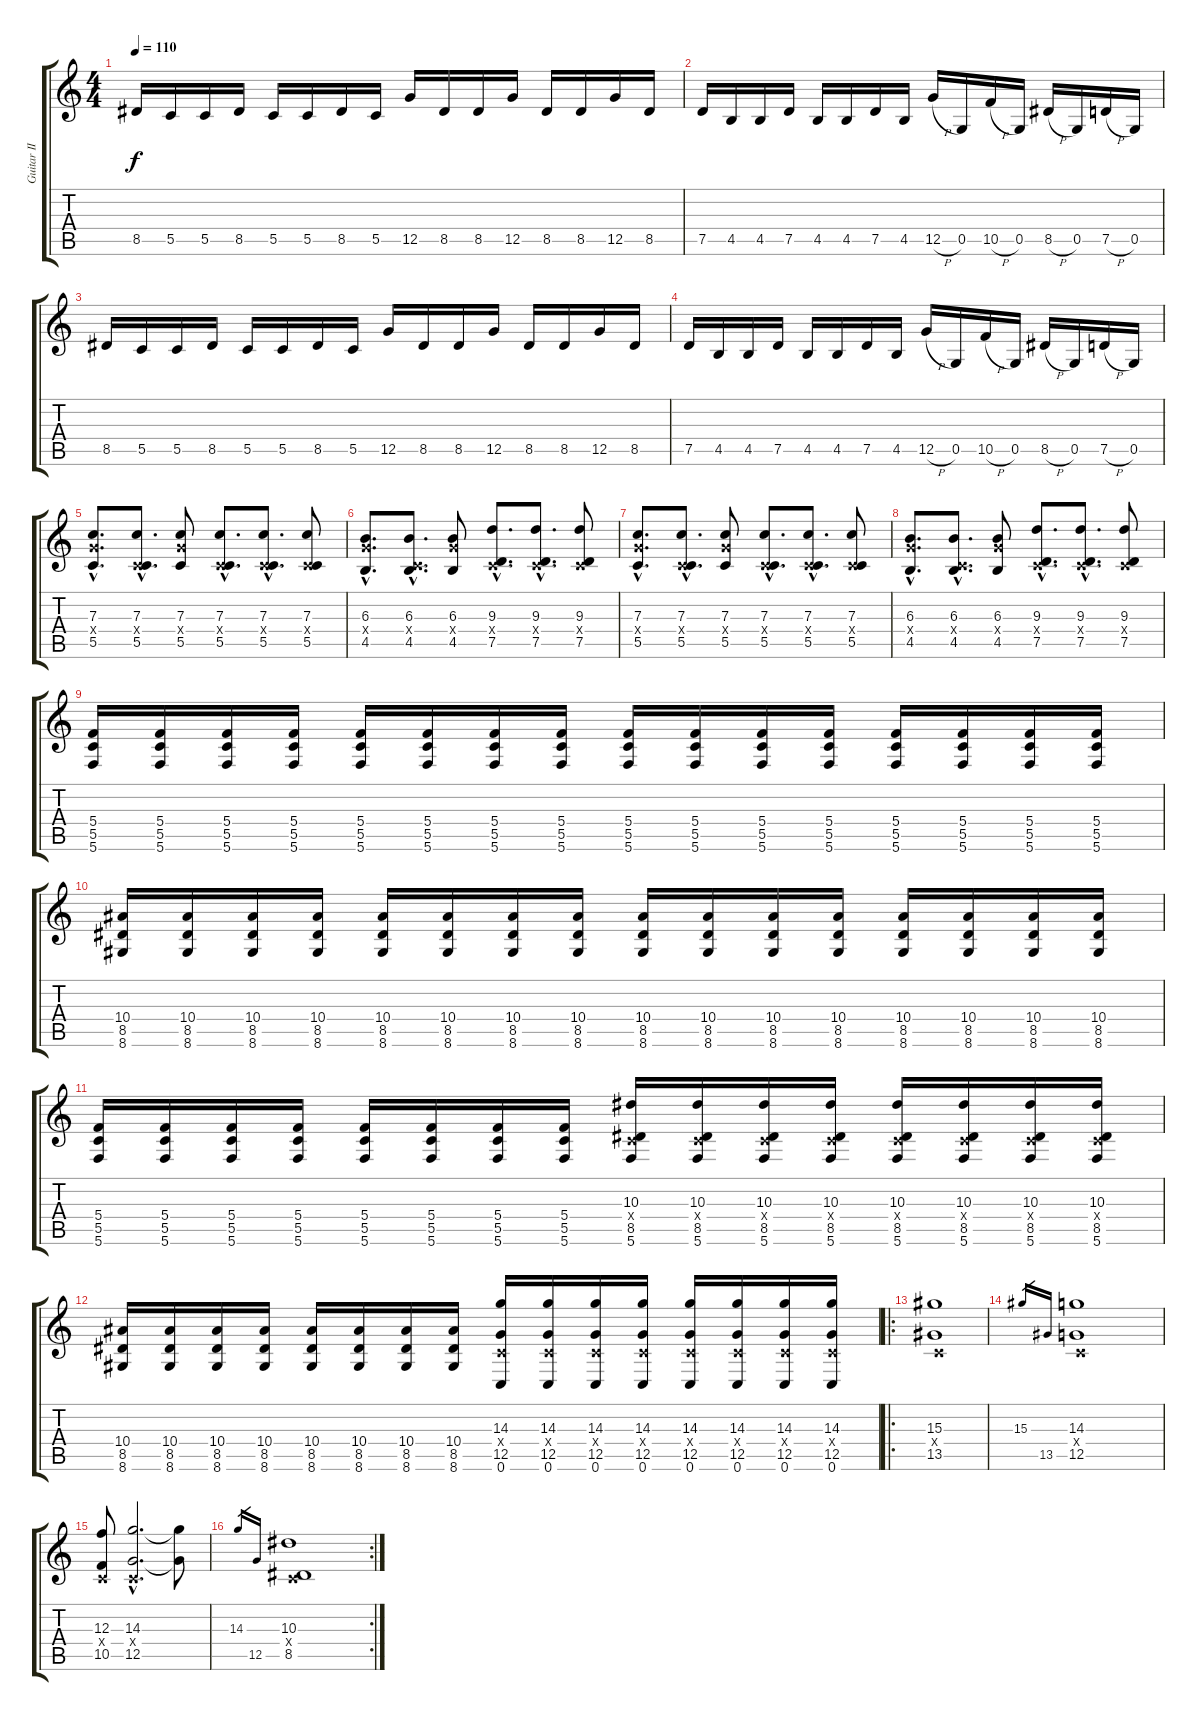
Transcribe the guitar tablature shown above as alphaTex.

\track ("Guitar II" "Guitar II") {instrument distortionguitar}
\staff {score tabs}
\tuning (D4 A3 F3 C3 G2 C2) {hide}
\ts (4 4)
\tempo 110
\clef g2
\ks c
8.5.16{dy f} 5.5.16 5.5.16 8.5.16 5.5.16 5.5.16 8.5.16 5.5.16 12.5.16 8.5.16 8.5.16 12.5.16 8.5.16 8.5.16 12.5.16 8.5.16 |
7.5.16 4.5.16 4.5.16 7.5.16 4.5.16 4.5.16 7.5.16 4.5.16 12.5{h}.16 0.5.16 10.5{h}.16 0.5.16 8.5{h}.16 0.5.16 7.5{h}.16 0.5.16 |
8.5.16 5.5.16 5.5.16 8.5.16 5.5.16 5.5.16 8.5.16 5.5.16 12.5.16 8.5.16 8.5.16 12.5.16 8.5.16 8.5.16 12.5.16 8.5.16 |
7.5.16 4.5.16 4.5.16 7.5.16 4.5.16 4.5.16 7.5.16 4.5.16 12.5{h}.16 0.5.16 10.5{h}.16 0.5.16 8.5{h}.16 0.5.16 7.5{h}.16 0.5.16 |
(7.3{hac} 7.4{hac x} 5.5{hac}).8{d} (7.3{hac} 0.4{hac x} 5.5{hac}).8{d} (7.3 7.4{x} 5.5).8 (7.3{hac} 0.4{hac x} 5.5{hac}).8{d} (7.3{hac} 0.4{hac x} 5.5{hac}).8{d} (7.3 0.4{x} 5.5).8 |
(6.3{hac} 7.4{hac x} 4.5{hac}).8{d} (6.3{hac} 0.4{hac x} 4.5{hac}).8{d} (6.3 7.4{x} 4.5).8 (9.3{hac} 0.4{hac x} 7.5{hac}).8{d} (9.3{hac} 0.4{hac x} 7.5{hac}).8{d} (9.3 0.4{x} 7.5).8 |
(7.3{hac} 7.4{hac x} 5.5{hac}).8{d} (7.3{hac} 0.4{hac x} 5.5{hac}).8{d} (7.3 7.4{x} 5.5).8 (7.3{hac} 0.4{hac x} 5.5{hac}).8{d} (7.3{hac} 0.4{hac x} 5.5{hac}).8{d} (7.3 0.4{x} 5.5).8 |
(6.3{hac} 7.4{hac x} 4.5{hac}).8{d} (6.3{hac} 0.4{hac x} 4.5{hac}).8{d} (6.3 7.4{x} 4.5).8 (9.3{hac} 0.4{hac x} 7.5{hac}).8{d} (9.3{hac} 0.4{hac x} 7.5{hac}).8{d} (9.3 0.4{x} 7.5).8 |
(5.4 5.5 5.6).16 (5.4 5.5 5.6).16 (5.4 5.5 5.6).16 (5.4 5.5 5.6).16 (5.4 5.5 5.6).16 (5.4 5.5 5.6).16 (5.4 5.5 5.6).16 (5.4 5.5 5.6).16 (5.4 5.5 5.6).16 (5.4 5.5 5.6).16 (5.4 5.5 5.6).16 (5.4 5.5 5.6).16 (5.4 5.5 5.6).16 (5.4 5.5 5.6).16 (5.4 5.5 5.6).16 (5.4 5.5 5.6).16 |
(10.4 8.5 8.6).16 (10.4 8.5 8.6).16 (10.4 8.5 8.6).16 (10.4 8.5 8.6).16 (10.4 8.5 8.6).16 (10.4 8.5 8.6).16 (10.4 8.5 8.6).16 (10.4 8.5 8.6).16 (10.4 8.5 8.6).16 (10.4 8.5 8.6).16 (10.4 8.5 8.6).16 (10.4 8.5 8.6).16 (10.4 8.5 8.6).16 (10.4 8.5 8.6).16 (10.4 8.5 8.6).16 (10.4 8.5 8.6).16 |
(5.4 5.5 5.6).16 (5.4 5.5 5.6).16 (5.4 5.5 5.6).16 (5.4 5.5 5.6).16 (5.4 5.5 5.6).16 (5.4 5.5 5.6).16 (5.4 5.5 5.6).16 (5.4 5.5 5.6).16 (10.3 0.4{x} 8.5 5.6).16 (10.3 0.4{x} 8.5 5.6).16 (10.3 0.4{x} 8.5 5.6).16 (10.3 0.4{x} 8.5 5.6).16 (10.3 0.4{x} 8.5 5.6).16 (10.3 0.4{x} 8.5 5.6).16 (10.3 0.4{x} 8.5 5.6).16 (10.3 0.4{x} 8.5 5.6).16 |
(10.4 8.5 8.6).16 (10.4 8.5 8.6).16 (10.4 8.5 8.6).16 (10.4 8.5 8.6).16 (10.4 8.5 8.6).16 (10.4 8.5 8.6).16 (10.4 8.5 8.6).16 (10.4 8.5 8.6).16 (14.3 0.4{x} 12.5 0.6).16 (14.3 0.4{x} 12.5 0.6).16 (14.3 0.4{x} 12.5 0.6).16 (14.3 0.4{x} 12.5 0.6).16 (14.3 0.4{x} 12.5 0.6).16 (14.3 0.4{x} 12.5 0.6).16 (14.3 0.4{x} 12.5 0.6).16 (14.3 0.4{x} 12.5 0.6).16 |
\ro
(15.3 0.4{x} 13.5).1 |
15.3.16{gr} 13.5.16{gr} (14.3 0.4{x} 12.5).1 |
(12.3 0.4{x} 10.5).8 (14.3{hac} 0.4{hac x} 12.5{hac}).2{d} (14.3{t} 12.5{t}).8 |
\rc 2
14.3.16{gr} 12.5.16{gr} (10.3 0.4{x} 8.5).1
